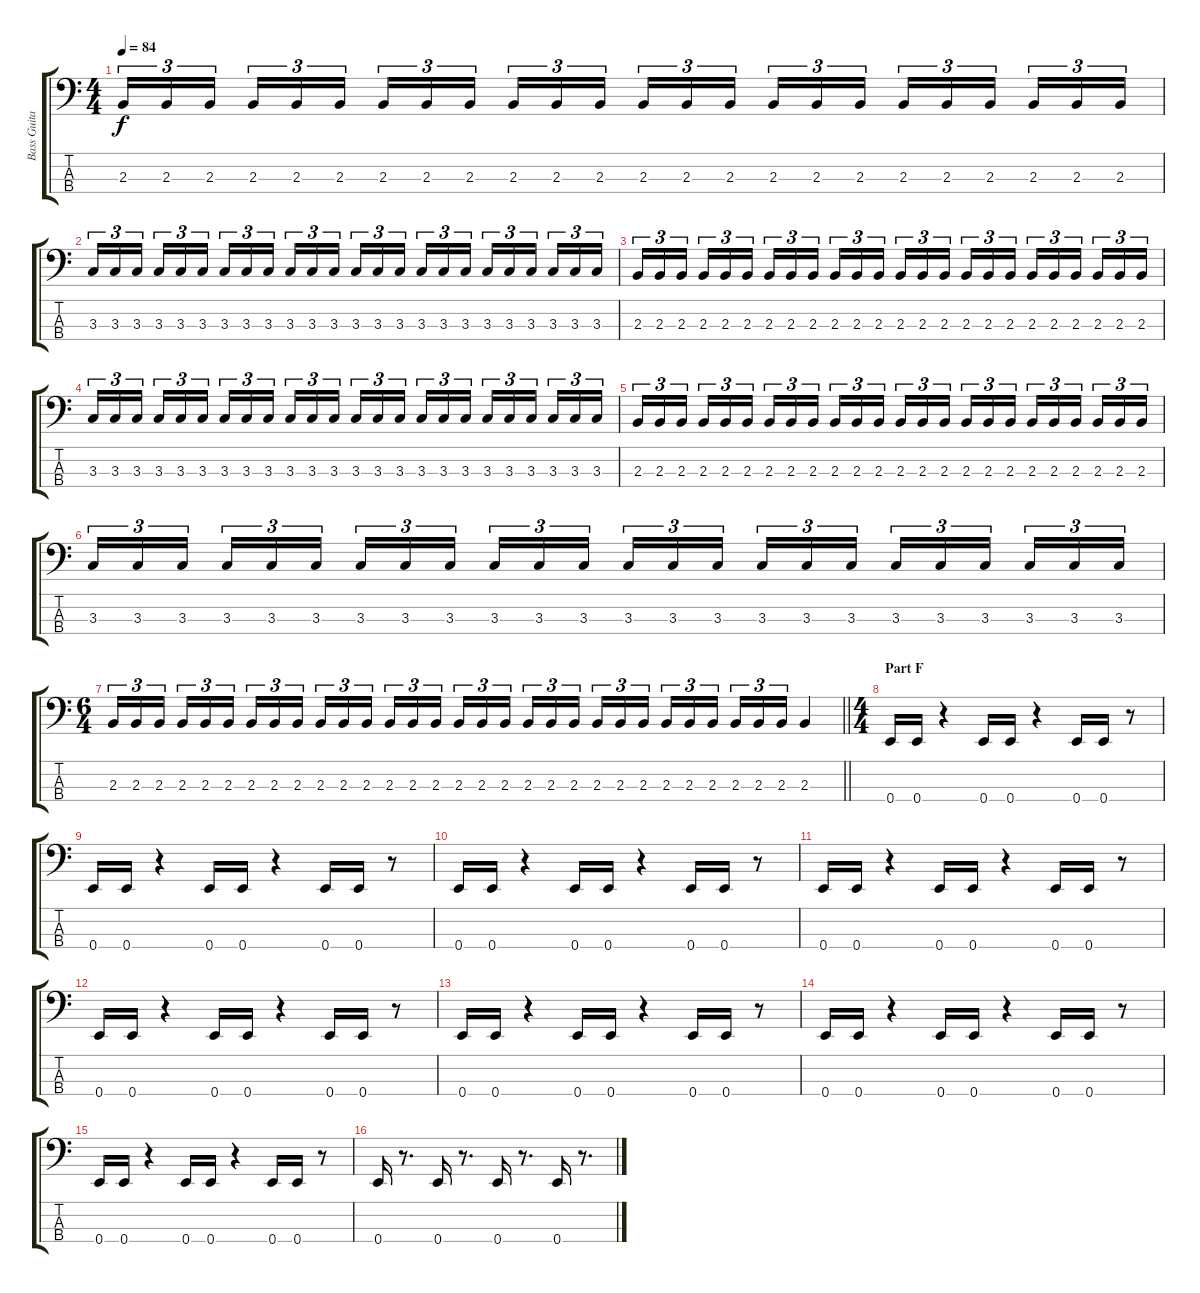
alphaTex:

\track ("Bass Guitar" "Bass Guita") {instrument electricbassfinger}
\staff {score tabs}
\tuning (G2 D2 A1 E1) {hide}
\ts (4 4)
\tempo 84
\clef f4
\ks c
2.3.16{tu (3 2) dy f} 2.3.16{tu (3 2)} 2.3.16{tu (3 2) beam splitsecondary} 2.3.16{tu (3 2)} 2.3.16{tu (3 2)} 2.3.16{tu (3 2)} 2.3.16{tu (3 2)} 2.3.16{tu (3 2)} 2.3.16{tu (3 2) beam splitsecondary} 2.3.16{tu (3 2)} 2.3.16{tu (3 2)} 2.3.16{tu (3 2)} 2.3.16{tu (3 2)} 2.3.16{tu (3 2)} 2.3.16{tu (3 2) beam splitsecondary} 2.3.16{tu (3 2)} 2.3.16{tu (3 2)} 2.3.16{tu (3 2)} 2.3.16{tu (3 2)} 2.3.16{tu (3 2)} 2.3.16{tu (3 2) beam splitsecondary} 2.3.16{tu (3 2)} 2.3.16{tu (3 2)} 2.3.16{tu (3 2)} |
3.3.16{tu (3 2)} 3.3.16{tu (3 2)} 3.3.16{tu (3 2) beam splitsecondary} 3.3.16{tu (3 2)} 3.3.16{tu (3 2)} 3.3.16{tu (3 2)} 3.3.16{tu (3 2)} 3.3.16{tu (3 2)} 3.3.16{tu (3 2) beam splitsecondary} 3.3.16{tu (3 2)} 3.3.16{tu (3 2)} 3.3.16{tu (3 2)} 3.3.16{tu (3 2)} 3.3.16{tu (3 2)} 3.3.16{tu (3 2) beam splitsecondary} 3.3.16{tu (3 2)} 3.3.16{tu (3 2)} 3.3.16{tu (3 2)} 3.3.16{tu (3 2)} 3.3.16{tu (3 2)} 3.3.16{tu (3 2) beam splitsecondary} 3.3.16{tu (3 2)} 3.3.16{tu (3 2)} 3.3.16{tu (3 2)} |
2.3.16{tu (3 2)} 2.3.16{tu (3 2)} 2.3.16{tu (3 2) beam splitsecondary} 2.3.16{tu (3 2)} 2.3.16{tu (3 2)} 2.3.16{tu (3 2)} 2.3.16{tu (3 2)} 2.3.16{tu (3 2)} 2.3.16{tu (3 2) beam splitsecondary} 2.3.16{tu (3 2)} 2.3.16{tu (3 2)} 2.3.16{tu (3 2)} 2.3.16{tu (3 2)} 2.3.16{tu (3 2)} 2.3.16{tu (3 2) beam splitsecondary} 2.3.16{tu (3 2)} 2.3.16{tu (3 2)} 2.3.16{tu (3 2)} 2.3.16{tu (3 2)} 2.3.16{tu (3 2)} 2.3.16{tu (3 2) beam splitsecondary} 2.3.16{tu (3 2)} 2.3.16{tu (3 2)} 2.3.16{tu (3 2)} |
3.3.16{tu (3 2)} 3.3.16{tu (3 2)} 3.3.16{tu (3 2) beam splitsecondary} 3.3.16{tu (3 2)} 3.3.16{tu (3 2)} 3.3.16{tu (3 2)} 3.3.16{tu (3 2)} 3.3.16{tu (3 2)} 3.3.16{tu (3 2) beam splitsecondary} 3.3.16{tu (3 2)} 3.3.16{tu (3 2)} 3.3.16{tu (3 2)} 3.3.16{tu (3 2)} 3.3.16{tu (3 2)} 3.3.16{tu (3 2) beam splitsecondary} 3.3.16{tu (3 2)} 3.3.16{tu (3 2)} 3.3.16{tu (3 2)} 3.3.16{tu (3 2)} 3.3.16{tu (3 2)} 3.3.16{tu (3 2) beam splitsecondary} 3.3.16{tu (3 2)} 3.3.16{tu (3 2)} 3.3.16{tu (3 2)} |
2.3.16{tu (3 2)} 2.3.16{tu (3 2)} 2.3.16{tu (3 2) beam splitsecondary} 2.3.16{tu (3 2)} 2.3.16{tu (3 2)} 2.3.16{tu (3 2)} 2.3.16{tu (3 2)} 2.3.16{tu (3 2)} 2.3.16{tu (3 2) beam splitsecondary} 2.3.16{tu (3 2)} 2.3.16{tu (3 2)} 2.3.16{tu (3 2)} 2.3.16{tu (3 2)} 2.3.16{tu (3 2)} 2.3.16{tu (3 2) beam splitsecondary} 2.3.16{tu (3 2)} 2.3.16{tu (3 2)} 2.3.16{tu (3 2)} 2.3.16{tu (3 2)} 2.3.16{tu (3 2)} 2.3.16{tu (3 2) beam splitsecondary} 2.3.16{tu (3 2)} 2.3.16{tu (3 2)} 2.3.16{tu (3 2)} |
3.3.16{tu (3 2)} 3.3.16{tu (3 2)} 3.3.16{tu (3 2) beam splitsecondary} 3.3.16{tu (3 2)} 3.3.16{tu (3 2)} 3.3.16{tu (3 2)} 3.3.16{tu (3 2)} 3.3.16{tu (3 2)} 3.3.16{tu (3 2) beam splitsecondary} 3.3.16{tu (3 2)} 3.3.16{tu (3 2)} 3.3.16{tu (3 2)} 3.3.16{tu (3 2)} 3.3.16{tu (3 2)} 3.3.16{tu (3 2) beam splitsecondary} 3.3.16{tu (3 2)} 3.3.16{tu (3 2)} 3.3.16{tu (3 2)} 3.3.16{tu (3 2)} 3.3.16{tu (3 2)} 3.3.16{tu (3 2) beam splitsecondary} 3.3.16{tu (3 2)} 3.3.16{tu (3 2)} 3.3.16{tu (3 2)} |
\ts (6 4)
\barLineRight lightlight
2.3.16{tu (3 2)} 2.3.16{tu (3 2)} 2.3.16{tu (3 2) beam splitsecondary} 2.3.16{tu (3 2)} 2.3.16{tu (3 2)} 2.3.16{tu (3 2) beam splitsecondary} 2.3.16{tu (3 2)} 2.3.16{tu (3 2)} 2.3.16{tu (3 2) beam splitsecondary} 2.3.16{tu (3 2)} 2.3.16{tu (3 2)} 2.3.16{tu (3 2) beam splitsecondary} 2.3.16{tu (3 2)} 2.3.16{tu (3 2)} 2.3.16{tu (3 2) beam splitsecondary} 2.3.16{tu (3 2)} 2.3.16{tu (3 2)} 2.3.16{tu (3 2)} 2.3.16{tu (3 2)} 2.3.16{tu (3 2)} 2.3.16{tu (3 2) beam splitsecondary} 2.3.16{tu (3 2)} 2.3.16{tu (3 2)} 2.3.16{tu (3 2) beam splitsecondary} 2.3.16{tu (3 2)} 2.3.16{tu (3 2)} 2.3.16{tu (3 2) beam splitsecondary} 2.3.16{tu (3 2)} 2.3.16{tu (3 2)} 2.3.16{tu (3 2)} 2.3.4 |
\ts (4 4)
\section ("" "Part F")
0.4.16 0.4.16 r.4 0.4.16 0.4.16 r.4 0.4.16 0.4.16 r.8 |
0.4.16 0.4.16 r.4 0.4.16 0.4.16 r.4 0.4.16 0.4.16 r.8 |
0.4.16 0.4.16 r.4 0.4.16 0.4.16 r.4 0.4.16 0.4.16 r.8 |
0.4.16 0.4.16 r.4 0.4.16 0.4.16 r.4 0.4.16 0.4.16 r.8 |
0.4.16 0.4.16 r.4 0.4.16 0.4.16 r.4 0.4.16 0.4.16 r.8 |
0.4.16 0.4.16 r.4 0.4.16 0.4.16 r.4 0.4.16 0.4.16 r.8 |
0.4.16 0.4.16 r.4 0.4.16 0.4.16 r.4 0.4.16 0.4.16 r.8 |
0.4.16 0.4.16 r.4 0.4.16 0.4.16 r.4 0.4.16 0.4.16 r.8 |
0.4.16 r.8{d} 0.4.16 r.8{d} 0.4.16 r.8{d} 0.4.16 r.8{d}
